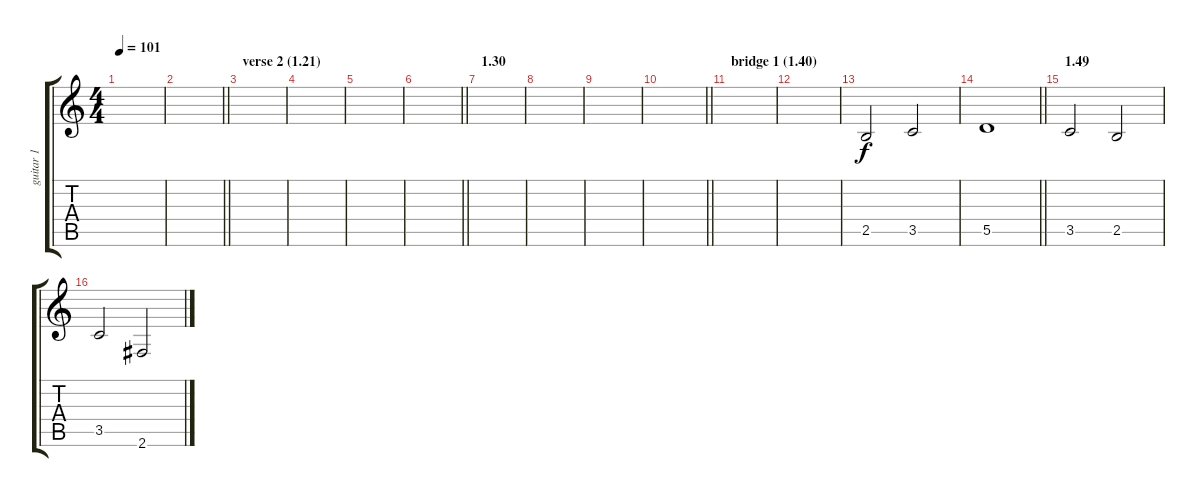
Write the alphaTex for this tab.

\track ("guitar 1" "guitar 1") {instrument distortionguitar}
\staff {score tabs}
\tuning (E4 B3 G3 D3 A2 E2) {hide}
\ts (4 4)
\tempo 101
\clef g2
\ks c
|
\barLineRight lightlight
|
\section ("" "verse 2 (1.21)")
|
|
|
\barLineRight lightlight
|
\section ("" "1.30")
|
|
|
\barLineRight lightlight
|
\section ("" "bridge 1 (1.40)")
|
|
2.5.2 3.5.2 |
\barLineRight lightlight
5.5.1 |
\section ("" "1.49")
3.5.2 2.5.2 |
3.5.2 2.6.2
